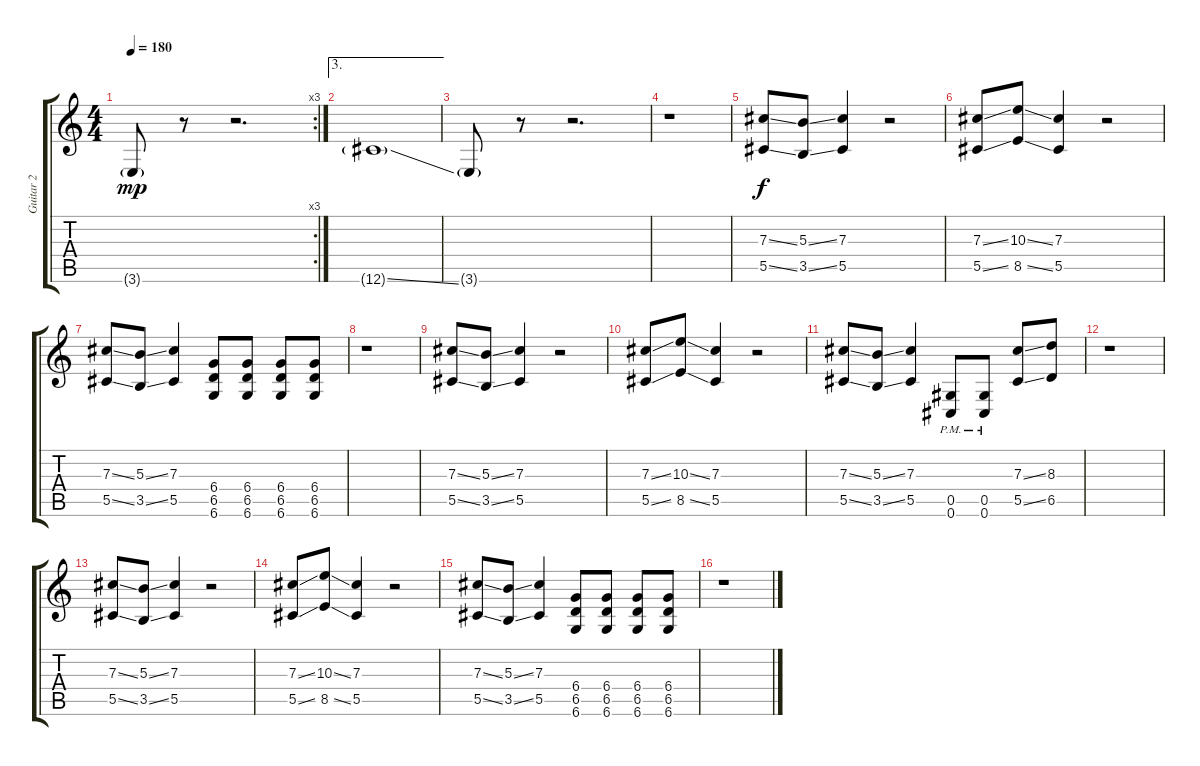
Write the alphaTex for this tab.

\track ("Guitar 2" "Guitar 2") {instrument distortionguitar}
\staff {score tabs}
\tuning (Eb4 Bb3 Gb3 Db3 Ab2 Db2) {hide}
\rc 3
\ts (4 4)
\tempo 180
\clef g2
\ks c
3.6{g}.8{dy mp} r.8 r.2{d} |
\ae 3
12.6{ss g}.1 |
3.6{g}.8 r.8 r.2{d} |
r.1 |
(7.3{ss} 5.5{ss}).8{dy f} (5.3{ss} 3.5{ss}).8 (7.3 5.5).4 r.2 |
(7.3{ss} 5.5{ss}).8 (10.3{ss} 8.5{ss}).8 (7.3 5.5).4 r.2 |
(7.3{ss} 5.5{ss}).8 (5.3{ss} 3.5{ss}).8 (7.3 5.5).4 (6.4 6.5 6.6).8 (6.4 6.5 6.6).8 (6.4 6.5 6.6).8 (6.4 6.5 6.6).8 |
r.1 |
(7.3{ss} 5.5{ss}).8 (5.3{ss} 3.5{ss}).8 (7.3 5.5).4 r.2 |
(7.3{ss} 5.5{ss}).8 (10.3{ss} 8.5{ss}).8 (7.3 5.5).4 r.2 |
(7.3{ss} 5.5{ss}).8 (5.3{ss} 3.5{ss}).8 (7.3 5.5).4 (0.5{pm} 0.6{pm}).8 (0.5{pm} 0.6{pm}).8 (7.3{ss} 5.5{ss}).8 (8.3 6.5).8 |
r.1 |
(7.3{ss} 5.5{ss}).8 (5.3{ss} 3.5{ss}).8 (7.3 5.5).4 r.2 |
(7.3{ss} 5.5{ss}).8 (10.3{ss} 8.5{ss}).8 (7.3 5.5).4 r.2 |
(7.3{ss} 5.5{ss}).8 (5.3{ss} 3.5{ss}).8 (7.3 5.5).4 (6.4 6.5 6.6).8 (6.4 6.5 6.6).8 (6.4 6.5 6.6).8 (6.4 6.5 6.6).8 |
r.1
